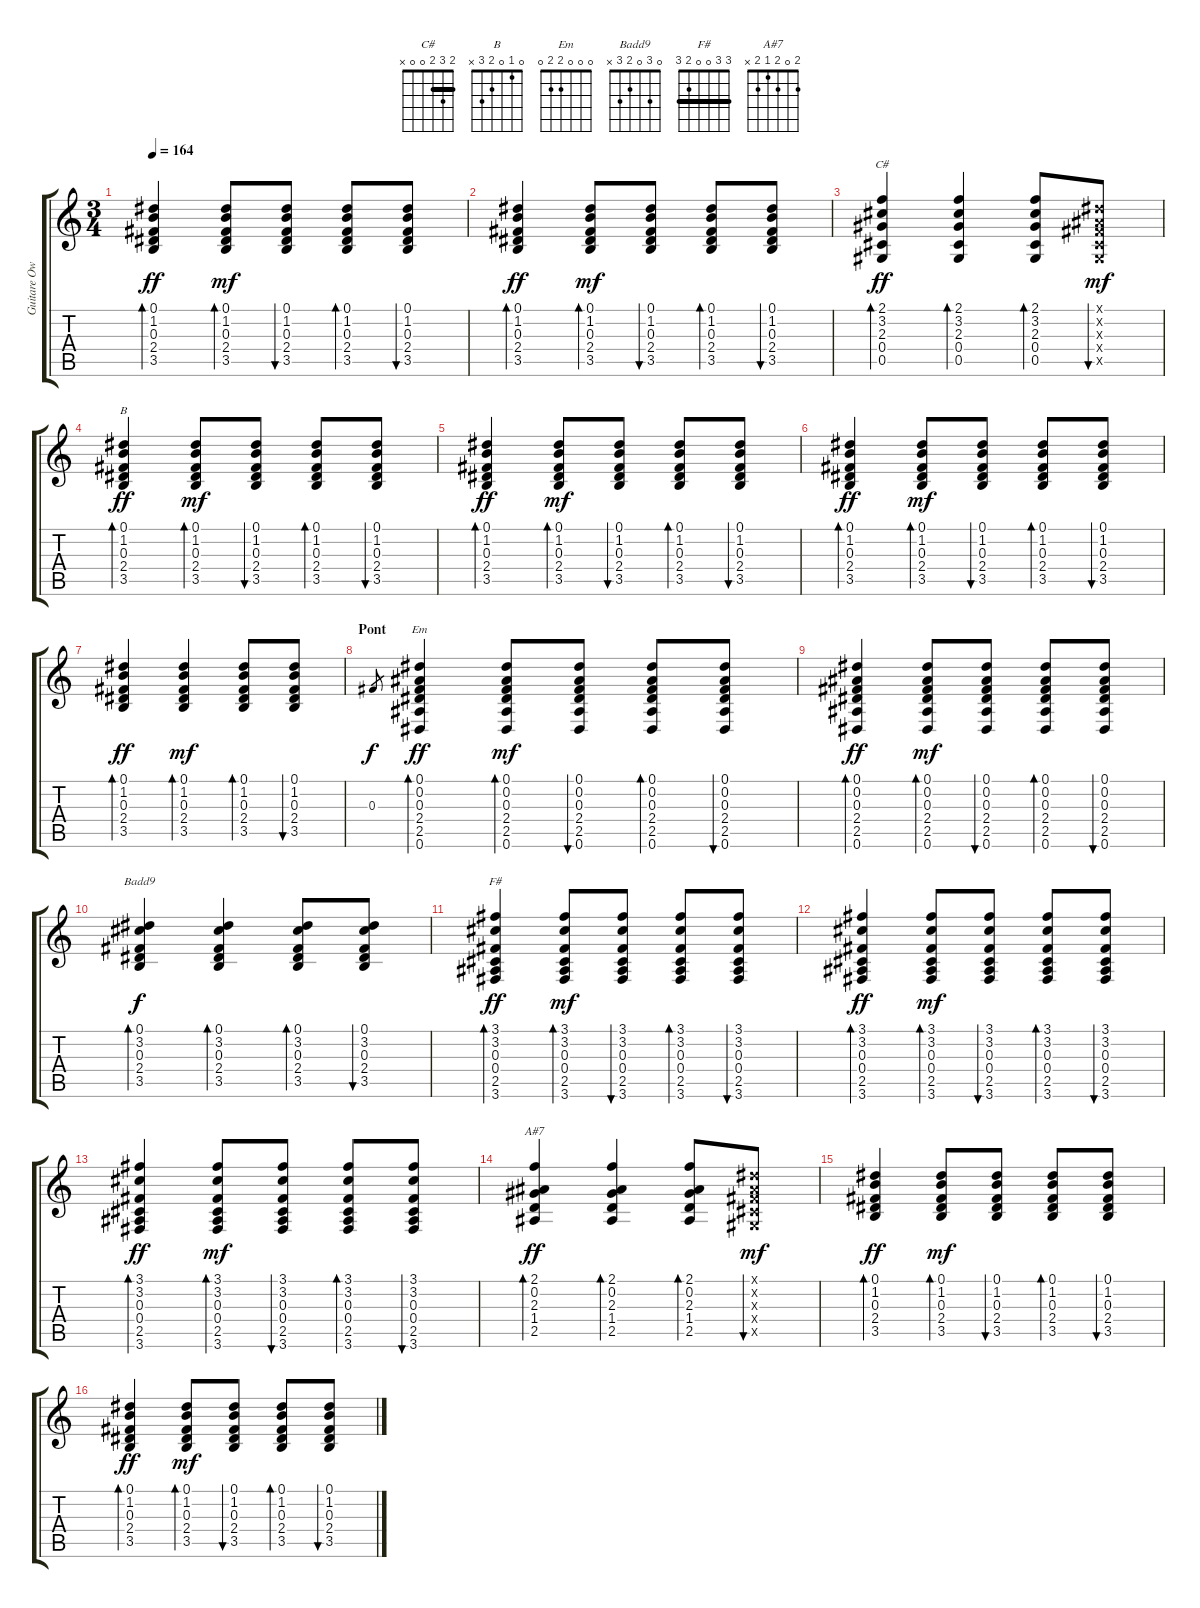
\track ("Guitare Owen" "Guitare Ow") {instrument acousticguitarnylon}
\staff {score tabs}
\tuning (Eb4 Bb3 Gb3 Db3 Ab2 Eb2) {hide}
\chord ("C#" 2 3 2 0 0 x) {barre 2}
\chord ("B" 0 1 0 2 3 x)
\chord ("Em" 0 0 0 2 2 0)
\chord ("Badd9" 0 3 0 2 3 x)
\chord ("F#" 3 3 0 0 2 3) {barre 3}
\chord ("A#7" 2 0 2 1 2 x)
\ts (3 4)
\tempo 164
\clef g2
\ks c
(0.1 1.2 0.3 2.4 3.5).4{bd 60 dy ff} (0.1 1.2 0.3 2.4 3.5).8{bd 60 dy mf} (0.1 1.2 0.3 2.4 3.5).8{bu 60} (0.1 1.2 0.3 2.4 3.5).8{bd 60} (0.1 1.2 0.3 2.4 3.5).8{bu 60} |
(0.1 1.2 0.3 2.4 3.5).4{bd 60 dy ff} (0.1 1.2 0.3 2.4 3.5).8{bd 60 dy mf} (0.1 1.2 0.3 2.4 3.5).8{bu 60} (0.1 1.2 0.3 2.4 3.5).8{bd 60} (0.1 1.2 0.3 2.4 3.5).8{bu 60} |
(2.1 3.2 2.3 0.4 0.5).4{bd 60 ch "C#" dy ff} (2.1 3.2 2.3 0.4 0.5).4{bd 60} (2.1 3.2 2.3 0.4 0.5).8{bd 60} (0.1{x} 0.2{x} 0.3{x} 0.4{x} 0.5{x}).8{bu 60 dy mf} |
(0.1 1.2 0.3 2.4 3.5).4{bd 60 ch "B" dy ff} (0.1 1.2 0.3 2.4 3.5).8{bd 60 dy mf} (0.1 1.2 0.3 2.4 3.5).8{bu 60} (0.1 1.2 0.3 2.4 3.5).8{bd 60} (0.1 1.2 0.3 2.4 3.5).8{bu 60} |
(0.1 1.2 0.3 2.4 3.5).4{bd 60 dy ff} (0.1 1.2 0.3 2.4 3.5).8{bd 60 dy mf} (0.1 1.2 0.3 2.4 3.5).8{bu 60} (0.1 1.2 0.3 2.4 3.5).8{bd 60} (0.1 1.2 0.3 2.4 3.5).8{bu 60} |
(0.1 1.2 0.3 2.4 3.5).4{bd 60 dy ff} (0.1 1.2 0.3 2.4 3.5).8{bd 60 dy mf} (0.1 1.2 0.3 2.4 3.5).8{bu 60} (0.1 1.2 0.3 2.4 3.5).8{bd 60} (0.1 1.2 0.3 2.4 3.5).8{bu 60} |
(0.1 1.2 0.3 2.4 3.5).4{bd 60 dy ff} (0.1 1.2 0.3 2.4 3.5).4{bd 60 dy mf} (0.1 1.2 0.3 2.4 3.5).8{bd 60} (0.1 1.2 0.3 2.4 3.5).8{bu 60} |
\section ("" "Pont")
0.3.8{gr dy f} (0.1 0.2 0.3 2.4 2.5 0.6).4{bd 60 ch "Em" dy ff} (0.1 0.2 0.3 2.4 2.5 0.6).8{bd 60 dy mf} (0.1 0.2 0.3 2.4 2.5 0.6).8{bu 60} (0.1 0.2 0.3 2.4 2.5 0.6).8{bd 60} (0.1 0.2 0.3 2.4 2.5 0.6).8{bu 60} |
(0.1 0.2 0.3 2.4 2.5 0.6).4{bd 60 dy ff} (0.1 0.2 0.3 2.4 2.5 0.6).8{bd 60 dy mf} (0.1 0.2 0.3 2.4 2.5 0.6).8{bu 60} (0.1 0.2 0.3 2.4 2.5 0.6).8{bd 60} (0.1 0.2 0.3 2.4 2.5 0.6).8{bu 60} |
(0.1 3.2 0.3 2.4 3.5).4{bd 60 ch "Badd9" dy f} (0.1 3.2 0.3 2.4 3.5).4{bd 60} (0.1 3.2 0.3 2.4 3.5).8{bd 60} (0.1 3.2 0.3 2.4 3.5).8{bu 60} |
(3.1 3.2 0.3 0.4 2.5 3.6).4{bd 60 ch "F#" dy ff} (3.1 3.2 0.3 0.4 2.5 3.6).8{bd 60 dy mf} (3.1 3.2 0.3 0.4 2.5 3.6).8{bu 60} (3.1 3.2 0.3 0.4 2.5 3.6).8{bd 60} (3.1 3.2 0.3 0.4 2.5 3.6).8{bu 60} |
(3.1 3.2 0.3 0.4 2.5 3.6).4{bd 60 dy ff} (3.1 3.2 0.3 0.4 2.5 3.6).8{bd 60 dy mf} (3.1 3.2 0.3 0.4 2.5 3.6).8{bu 60} (3.1 3.2 0.3 0.4 2.5 3.6).8{bd 60} (3.1 3.2 0.3 0.4 2.5 3.6).8{bu 60} |
(3.1 3.2 0.3 0.4 2.5 3.6).4{bd 60 dy ff} (3.1 3.2 0.3 0.4 2.5 3.6).8{bd 60 dy mf} (3.1 3.2 0.3 0.4 2.5 3.6).8{bu 60} (3.1 3.2 0.3 0.4 2.5 3.6).8{bd 60} (3.1 3.2 0.3 0.4 2.5 3.6).8{bu 60} |
(2.1 0.2 2.3 1.4 2.5).4{bd 60 ch "A#7" dy ff} (2.1 0.2 2.3 1.4 2.5).4{bd 60} (2.1 0.2 2.3 1.4 2.5).8{bd 60} (0.1{x} 0.2{x} 0.3{x} 0.4{x} 0.5{x}).8{bu 60 dy mf} |
(0.1 1.2 0.3 2.4 3.5).4{bd 60 dy ff} (0.1 1.2 0.3 2.4 3.5).8{bd 60 dy mf} (0.1 1.2 0.3 2.4 3.5).8{bu 60} (0.1 1.2 0.3 2.4 3.5).8{bd 60} (0.1 1.2 0.3 2.4 3.5).8{bu 60} |
(0.1 1.2 0.3 2.4 3.5).4{bd 60 dy ff} (0.1 1.2 0.3 2.4 3.5).8{bd 60 dy mf} (0.1 1.2 0.3 2.4 3.5).8{bu 60} (0.1 1.2 0.3 2.4 3.5).8{bd 60} (0.1 1.2 0.3 2.4 3.5).8{bu 60}
